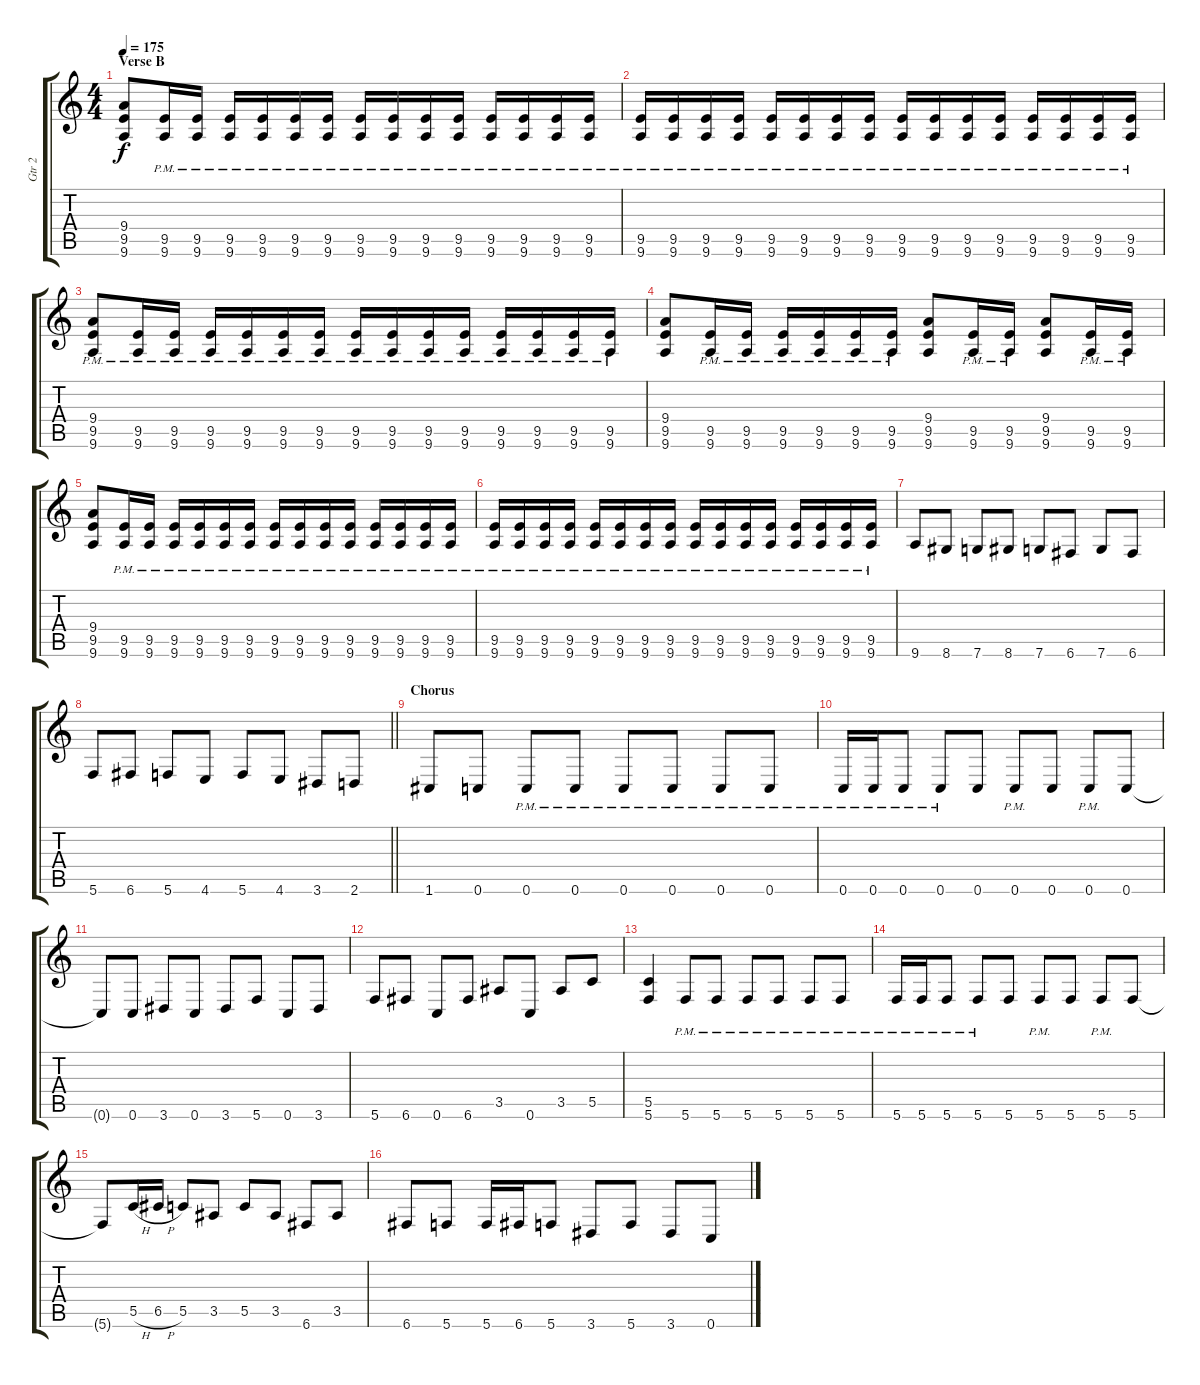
\track ("Gtr 2" "Gtr 2") {instrument distortionguitar}
\staff {score tabs}
\tuning (D4 A3 F3 C3 G2 C2) {hide}
\ts (4 4)
\section ("" "Verse B")
\tempo 175
\clef g2
\ks c
(9.4 9.5 9.6).8{dy f} (9.5{pm} 9.6{pm}).16 (9.5{pm} 9.6{pm}).16 (9.5{pm} 9.6{pm}).16 (9.5{pm} 9.6{pm}).16 (9.5{pm} 9.6{pm}).16 (9.5{pm} 9.6{pm}).16 (9.5{pm} 9.6{pm}).16 (9.5{pm} 9.6{pm}).16 (9.5{pm} 9.6{pm}).16 (9.5{pm} 9.6{pm}).16 (9.5{pm} 9.6{pm}).16 (9.5{pm} 9.6{pm}).16 (9.5{pm} 9.6{pm}).16 (9.5{pm} 9.6{pm}).16 |
(9.5{pm} 9.6{pm}).16 (9.5{pm} 9.6{pm}).16 (9.5{pm} 9.6{pm}).16 (9.5{pm} 9.6{pm}).16 (9.5{pm} 9.6{pm}).16 (9.5{pm} 9.6{pm}).16 (9.5{pm} 9.6{pm}).16 (9.5{pm} 9.6{pm}).16 (9.5{pm} 9.6{pm}).16 (9.5{pm} 9.6{pm}).16 (9.5{pm} 9.6{pm}).16 (9.5{pm} 9.6{pm}).16 (9.5{pm} 9.6{pm}).16 (9.5{pm} 9.6{pm}).16 (9.5{pm} 9.6{pm}).16 (9.5{pm} 9.6{pm}).16 |
(9.4 9.5{pm} 9.6{pm}).8 (9.5{pm} 9.6{pm}).16 (9.5{pm} 9.6{pm}).16 (9.5{pm} 9.6{pm}).16 (9.5{pm} 9.6{pm}).16 (9.5{pm} 9.6{pm}).16 (9.5{pm} 9.6{pm}).16 (9.5{pm} 9.6{pm}).16 (9.5{pm} 9.6{pm}).16 (9.5{pm} 9.6{pm}).16 (9.5{pm} 9.6{pm}).16 (9.5{pm} 9.6{pm}).16 (9.5{pm} 9.6{pm}).16 (9.5{pm} 9.6{pm}).16 (9.5{pm} 9.6{pm}).16 |
(9.4 9.5 9.6).8 (9.5{pm} 9.6{pm}).16 (9.5{pm} 9.6{pm}).16 (9.5{pm} 9.6{pm}).16 (9.5{pm} 9.6{pm}).16 (9.5{pm} 9.6{pm}).16 (9.5{pm} 9.6{pm}).16 (9.4 9.5 9.6).8 (9.5{pm} 9.6{pm}).16 (9.5{pm} 9.6{pm}).16 (9.4 9.5 9.6).8 (9.5{pm} 9.6{pm}).16 (9.5{pm} 9.6{pm}).16 |
(9.4 9.5 9.6).8 (9.5{pm} 9.6{pm}).16 (9.5{pm} 9.6{pm}).16 (9.5{pm} 9.6{pm}).16 (9.5{pm} 9.6{pm}).16 (9.5{pm} 9.6{pm}).16 (9.5{pm} 9.6{pm}).16 (9.5{pm} 9.6{pm}).16 (9.5{pm} 9.6{pm}).16 (9.5{pm} 9.6{pm}).16 (9.5{pm} 9.6{pm}).16 (9.5{pm} 9.6{pm}).16 (9.5{pm} 9.6{pm}).16 (9.5{pm} 9.6{pm}).16 (9.5{pm} 9.6{pm}).16 |
(9.5{pm} 9.6{pm}).16 (9.5{pm} 9.6{pm}).16 (9.5{pm} 9.6{pm}).16 (9.5{pm} 9.6{pm}).16 (9.5{pm} 9.6{pm}).16 (9.5{pm} 9.6{pm}).16 (9.5{pm} 9.6{pm}).16 (9.5{pm} 9.6{pm}).16 (9.5{pm} 9.6{pm}).16 (9.5{pm} 9.6{pm}).16 (9.5{pm} 9.6{pm}).16 (9.5{pm} 9.6{pm}).16 (9.5{pm} 9.6{pm}).16 (9.5{pm} 9.6{pm}).16 (9.5{pm} 9.6{pm}).16 (9.5{pm} 9.6{pm}).16 |
9.6.8 8.6.8 7.6.8 8.6.8 7.6.8 6.6.8 7.6.8 6.6.8 |
\barLineRight lightlight
5.6.8 6.6.8 5.6.8 4.6.8 5.6.8 4.6.8 3.6.8 2.6.8 |
\section ("" "Chorus")
1.6.8 0.6.8 0.6{pm}.8 0.6{pm}.8 0.6{pm}.8 0.6{pm}.8 0.6{pm}.8 0.6{pm}.8 |
0.6{pm}.16 0.6{pm}.16 0.6{pm}.8 0.6{pm}.8 0.6.8 0.6{pm}.8 0.6.8 0.6{pm}.8 0.6.8 |
0.6{t}.8 0.6.8 3.6.8 0.6.8 3.6.8 5.6.8 0.6.8 3.6.8 |
5.6.8 6.6.8 0.6.8 6.6.8 3.5.8 0.6.8 3.5.8 5.5.8 |
(5.5 5.6).4 5.6{pm}.8 5.6{pm}.8 5.6{pm}.8 5.6{pm}.8 5.6{pm}.8 5.6{pm}.8 |
5.6{pm}.16 5.6{pm}.16 5.6{pm}.8 5.6{pm}.8 5.6.8 5.6{pm}.8 5.6.8 5.6{pm}.8 5.6.8 |
5.6{t}.8 5.5{h}.16 6.5{h}.16 5.5.8 3.5.8 5.5.8 3.5.8 6.6.8 3.5.8 |
6.6.8 5.6.8 5.6.16 6.6.16 5.6.8 3.6.8 5.6.8 3.6.8 0.6.8
